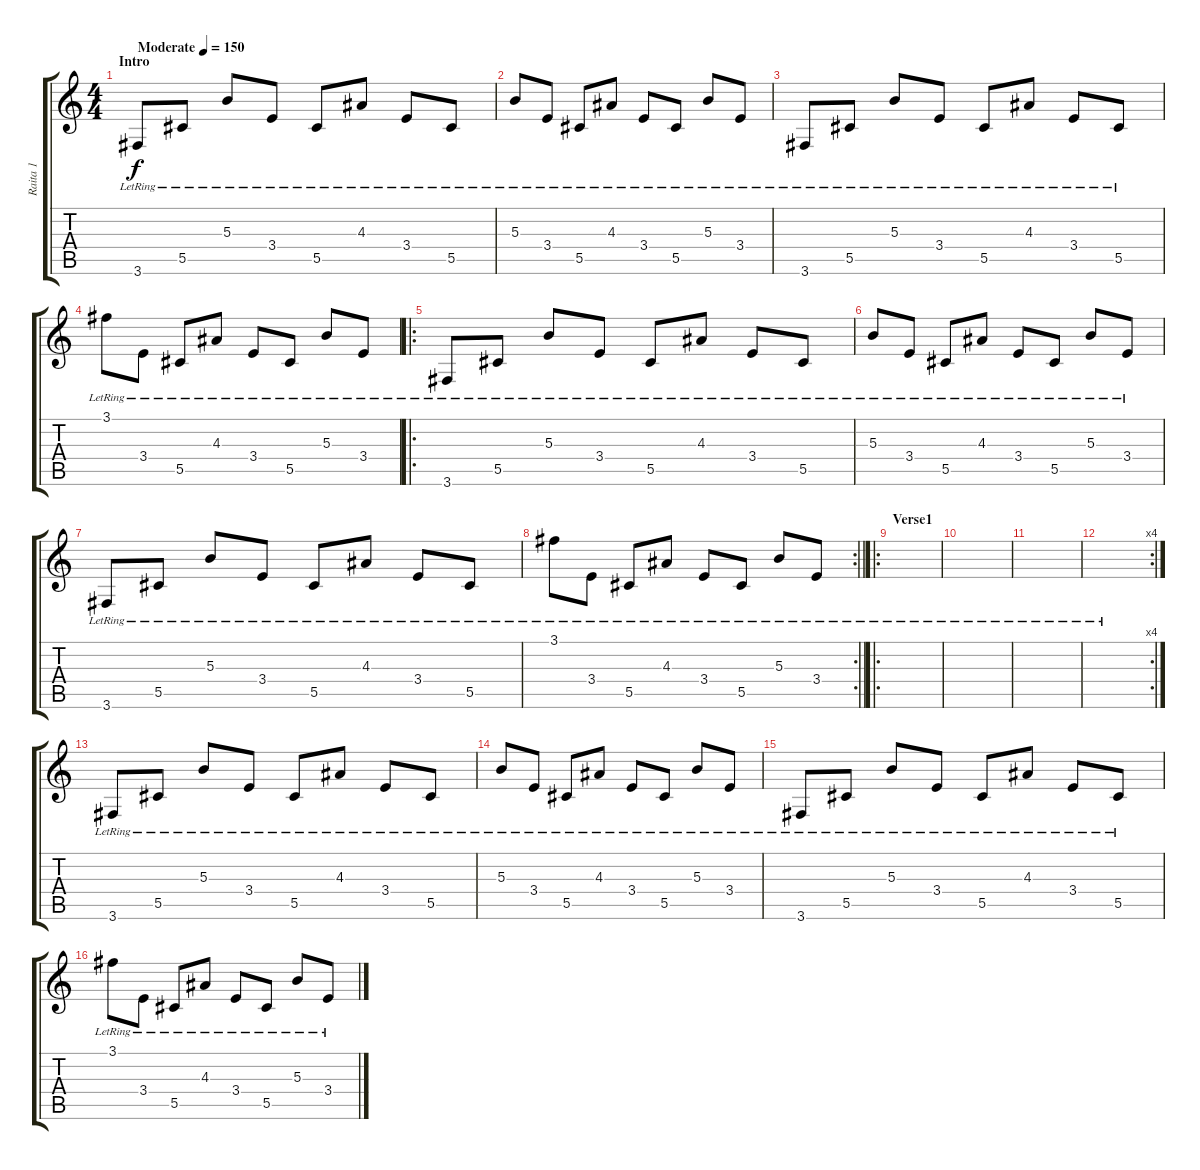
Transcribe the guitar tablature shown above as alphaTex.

\track ("Raita 1" "Raita 1") {instrument electricguitarjazz}
\staff {score tabs}
\tuning (Eb4 Bb3 Gb3 Db3 Ab2 Eb2) {hide}
\ts (4 4)
\section ("" "Intro")
\tempo (150 "Moderate")
\clef g2
\ks c
3.6{lr}.8{dy f instrument electricguitarjazz} 5.5{lr}.8 5.3{lr}.8 3.4{lr}.8 5.5{lr}.8 4.3{lr}.8 3.4{lr}.8 5.5{lr}.8 |
5.3{lr}.8 3.4{lr}.8 5.5{lr}.8 4.3{lr}.8 3.4{lr}.8 5.5{lr}.8 5.3{lr}.8 3.4{lr}.8 |
3.6{lr}.8 5.5{lr}.8 5.3{lr}.8 3.4{lr}.8 5.5{lr}.8 4.3{lr}.8 3.4{lr}.8 5.5{lr}.8 |
3.1{lr}.8 3.4{lr}.8 5.5{lr}.8 4.3{lr}.8 3.4{lr}.8 5.5{lr}.8 5.3{lr}.8 3.4{lr}.8 |
\ro
3.6{lr}.8 5.5{lr}.8 5.3{lr}.8 3.4{lr}.8 5.5{lr}.8 4.3{lr}.8 3.4{lr}.8 5.5{lr}.8 |
5.3{lr}.8 3.4{lr}.8 5.5{lr}.8 4.3{lr}.8 3.4{lr}.8 5.5{lr}.8 5.3{lr}.8 3.4{lr}.8 |
3.6{lr}.8 5.5{lr}.8 5.3{lr}.8 3.4{lr}.8 5.5{lr}.8 4.3{lr}.8 3.4{lr}.8 5.5{lr}.8 |
\rc 2
\barLineRight lightlight
3.1{lr}.8 3.4{lr}.8 5.5{lr}.8 4.3{lr}.8 3.4{lr}.8 5.5{lr}.8 5.3{lr}.8 3.4{lr}.8 |
\ro
\section ("" "Verse1")
|
|
|
\rc 4
|
3.6{lr}.8 5.5{lr}.8 5.3{lr}.8 3.4{lr}.8 5.5{lr}.8 4.3{lr}.8 3.4{lr}.8 5.5{lr}.8 |
5.3{lr}.8 3.4{lr}.8 5.5{lr}.8 4.3{lr}.8 3.4{lr}.8 5.5{lr}.8 5.3{lr}.8 3.4{lr}.8 |
3.6{lr}.8 5.5{lr}.8 5.3{lr}.8 3.4{lr}.8 5.5{lr}.8 4.3{lr}.8 3.4{lr}.8 5.5{lr}.8 |
3.1{lr}.8 3.4{lr}.8 5.5{lr}.8 4.3{lr}.8 3.4{lr}.8 5.5{lr}.8 5.3{lr}.8 3.4{lr}.8
